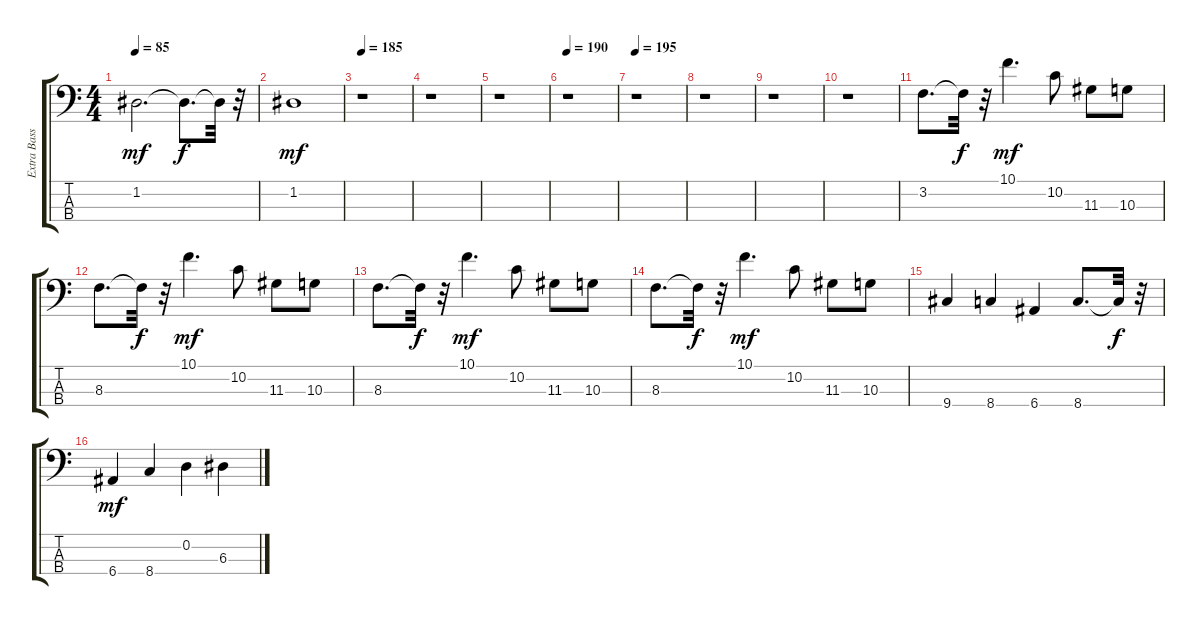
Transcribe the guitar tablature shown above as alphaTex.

\track ("Extra Bass" "Extra Bass") {instrument slapbass2}
\staff {score tabs}
\tuning (G2 D2 A1 E1) {hide}
\ts (4 4)
\tempo 85
\clef f4
\ks c
1.2.2{d dy mf} 1.2{t}.8{d dy f} 1.2{t}.32 r.32 |
1.2.1{dy mf} |
\tempo 185
r.1 |
r.1 |
r.1 |
\tempo 190
r.1 |
\tempo 195
r.1 |
r.1 |
r.1 |
r.1 |
3.2.8{d} 3.2{t}.32{dy f} r.32 10.1.4{d dy mf} 10.2.8 11.3.8 10.3.8 |
8.3.8{d} 8.3{t}.32{dy f} r.32 10.1.4{d dy mf} 10.2.8 11.3.8 10.3.8 |
8.3.8{d} 8.3{t}.32{dy f} r.32 10.1.4{d dy mf} 10.2.8 11.3.8 10.3.8 |
8.3.8{d} 8.3{t}.32{dy f} r.32 10.1.4{d dy mf} 10.2.8 11.3.8 10.3.8 |
9.4.4 8.4.4 6.4.4 8.4.8{d} 8.4{t}.32{dy f} r.32 |
6.4.4{dy mf} 8.4.4 0.2.4 6.3.4
